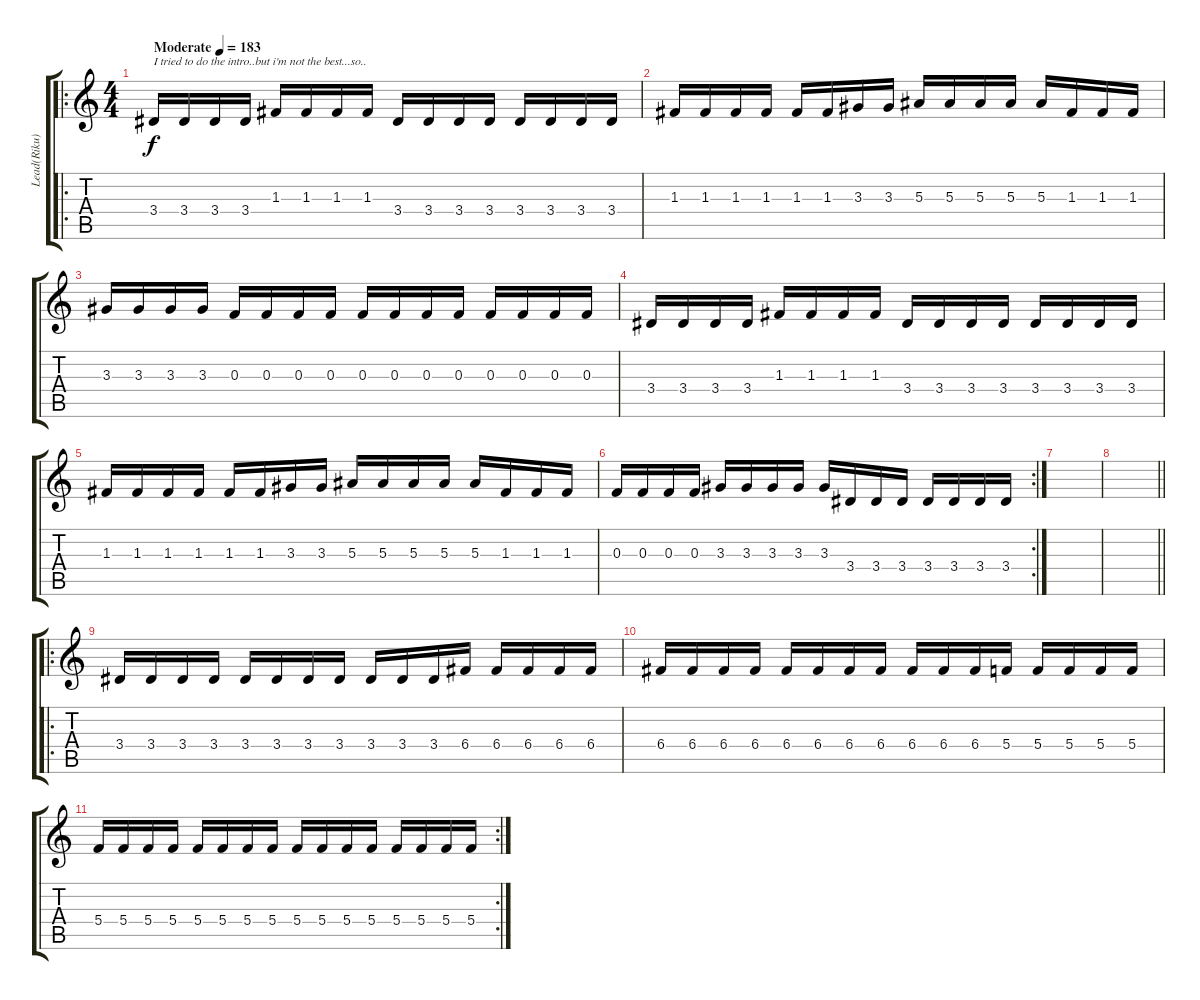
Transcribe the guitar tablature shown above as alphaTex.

\track ("Lead(Riku)" "Lead(Riku)") {instrument distortionguitar}
\staff {score tabs}
\tuning (D4 A3 F3 C3 G2 D2) {hide}
\ro
\ts (4 4)
\tempo (183 "Moderate")
\clef g2
\ks c
3.4.16{txt "I tried to do the intro..but i'm not the best...so.." dy f instrument distortionguitar} 3.4.16 3.4.16 3.4.16 1.3.16 1.3.16 1.3.16 1.3.16 3.4.16 3.4.16 3.4.16 3.4.16 3.4.16 3.4.16 3.4.16 3.4.16 |
1.3.16 1.3.16 1.3.16 1.3.16 1.3.16 1.3.16 3.3.16 3.3.16 5.3.16 5.3.16 5.3.16 5.3.16 5.3.16 1.3.16 1.3.16 1.3.16 |
3.3.16 3.3.16 3.3.16 3.3.16 0.3.16 0.3.16 0.3.16 0.3.16 0.3.16 0.3.16 0.3.16 0.3.16 0.3.16 0.3.16 0.3.16 0.3.16 |
3.4.16 3.4.16 3.4.16 3.4.16 1.3.16 1.3.16 1.3.16 1.3.16 3.4.16 3.4.16 3.4.16 3.4.16 3.4.16 3.4.16 3.4.16 3.4.16 |
1.3.16 1.3.16 1.3.16 1.3.16 1.3.16 1.3.16 3.3.16 3.3.16 5.3.16 5.3.16 5.3.16 5.3.16 5.3.16 1.3.16 1.3.16 1.3.16 |
\rc 2
0.3.16 0.3.16 0.3.16 0.3.16 3.3.16 3.3.16 3.3.16 3.3.16 3.3.16 3.4.16 3.4.16 3.4.16 3.4.16 3.4.16 3.4.16 3.4.16 |
|
\barLineRight lightlight
|
\ro
3.4.16 3.4.16 3.4.16 3.4.16 3.4.16 3.4.16 3.4.16 3.4.16 3.4.16 3.4.16 3.4.16 6.4.16 6.4.16 6.4.16 6.4.16 6.4.16 |
6.4.16 6.4.16 6.4.16 6.4.16 6.4.16 6.4.16 6.4.16 6.4.16 6.4.16 6.4.16 6.4.16 5.4.16 5.4.16 5.4.16 5.4.16 5.4.16 |
\rc 2
5.4.16 5.4.16 5.4.16 5.4.16 5.4.16 5.4.16 5.4.16 5.4.16 5.4.16 5.4.16 5.4.16 5.4.16 5.4.16 5.4.16 5.4.16 5.4.16
